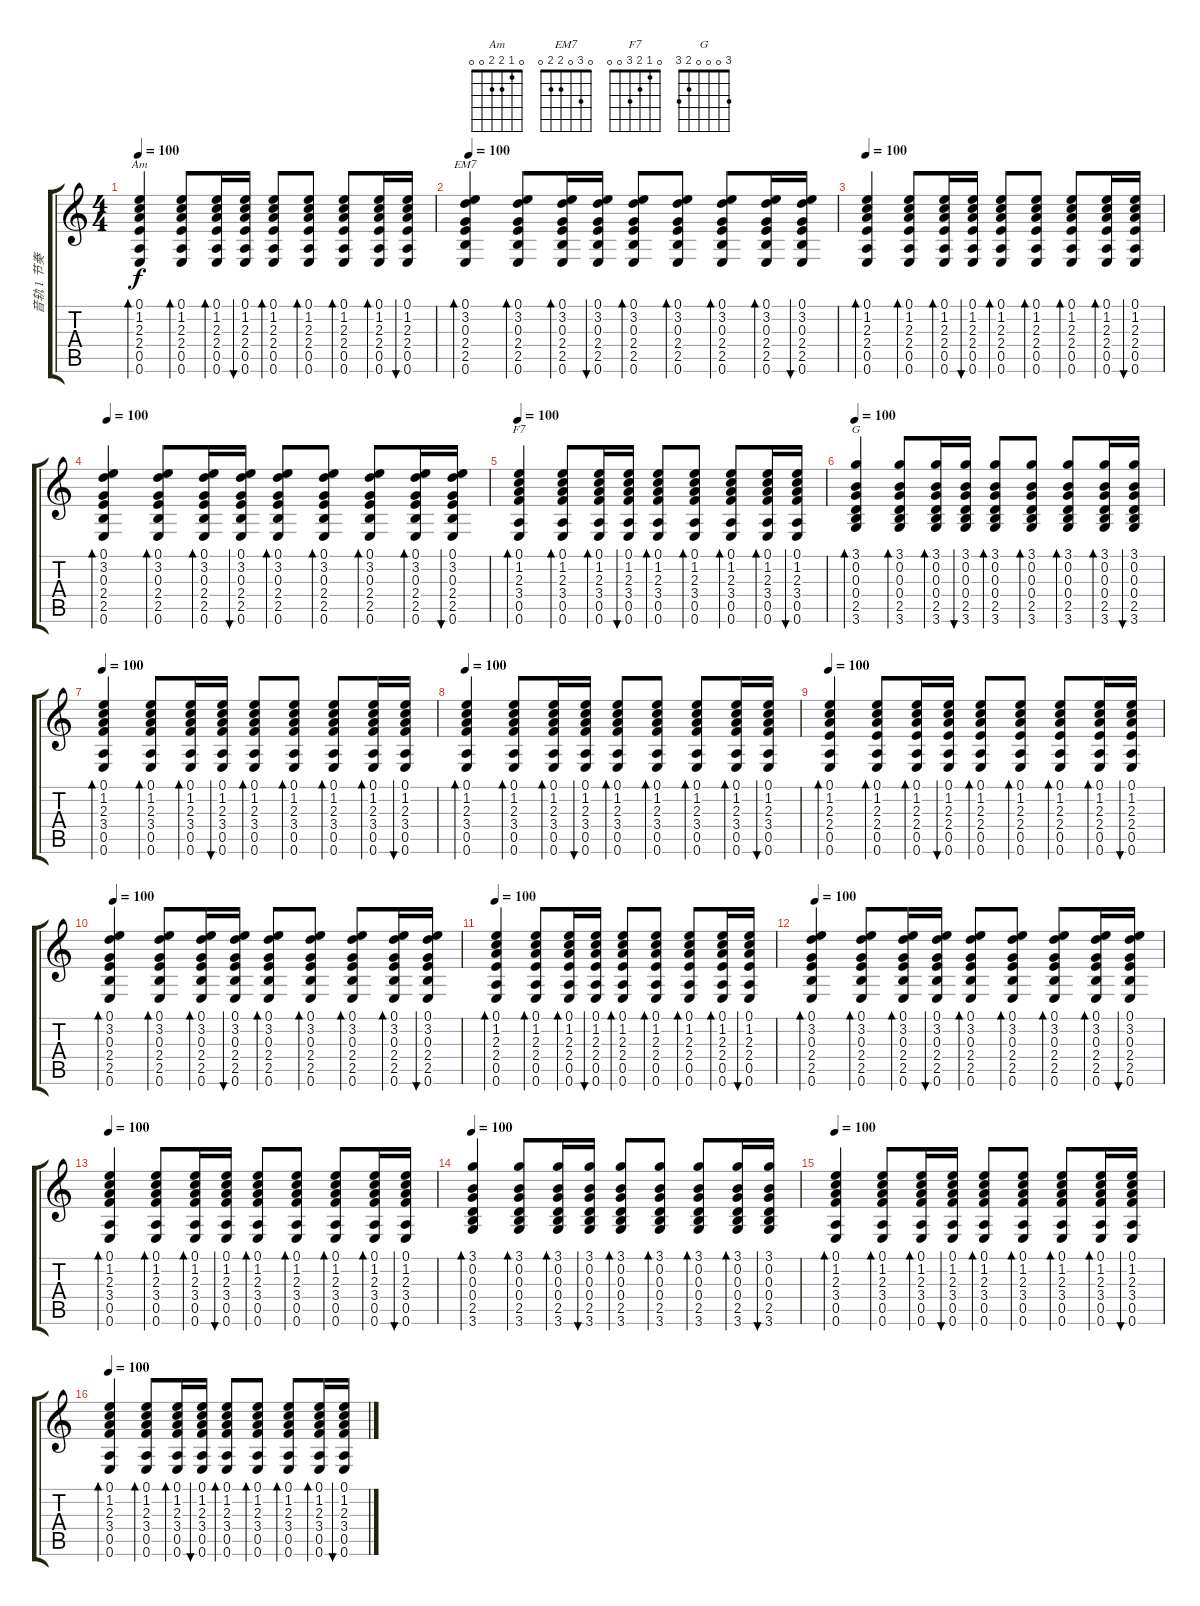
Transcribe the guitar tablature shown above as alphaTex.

\track ("音轨 1 节奏" "音轨 1 节奏") {instrument acousticguitarnylon}
\staff {score tabs}
\tuning (E4 B3 G3 D3 A2 E2) {hide}
\chord ("Am" 0 1 2 2 0 0)
\chord ("EM7" 0 3 0 2 2 0)
\chord ("F7" 0 1 2 3 0 0)
\chord ("G" 3 0 0 0 2 3)
\ts (4 4)
\tempo 100
\clef g2
\ks c
(0.1 1.2 2.3 2.4 0.5 0.6).4{bd 30 ch "Am" dy f} (0.1 1.2 2.3 2.4 0.5 0.6).8{bd 30} (0.1 1.2 2.3 2.4 0.5 0.6).16{bd 30} (0.1 1.2 2.3 2.4 0.5 0.6).16{bu 30} (0.1 1.2 2.3 2.4 0.5 0.6).8{bd 30} (0.1 1.2 2.3 2.4 0.5 0.6).8{bd 30} (0.1 1.2 2.3 2.4 0.5 0.6).8{bd 30} (0.1 1.2 2.3 2.4 0.5 0.6).16{bd 30} (0.1 1.2 2.3 2.4 0.5 0.6).16{bu 30} |
\tempo 100
(0.1 3.2 0.3 2.4 2.5 0.6).4{bd 30 ch "EM7"} (0.1 3.2 0.3 2.4 2.5 0.6).8{bd 30} (0.1 3.2 0.3 2.4 2.5 0.6).16{bd 30} (0.1 3.2 0.3 2.4 2.5 0.6).16{bu 30} (0.1 3.2 0.3 2.4 2.5 0.6).8{bd 30} (0.1 3.2 0.3 2.4 2.5 0.6).8{bd 30} (0.1 3.2 0.3 2.4 2.5 0.6).8{bd 30} (0.1 3.2 0.3 2.4 2.5 0.6).16{bd 30} (0.1 3.2 0.3 2.4 2.5 0.6).16{bu 30} |
\tempo 100
(0.1 1.2 2.3 2.4 0.5 0.6).4{bd 30} (0.1 1.2 2.3 2.4 0.5 0.6).8{bd 30} (0.1 1.2 2.3 2.4 0.5 0.6).16{bd 30} (0.1 1.2 2.3 2.4 0.5 0.6).16{bu 30} (0.1 1.2 2.3 2.4 0.5 0.6).8{bd 30} (0.1 1.2 2.3 2.4 0.5 0.6).8{bd 30} (0.1 1.2 2.3 2.4 0.5 0.6).8{bd 30} (0.1 1.2 2.3 2.4 0.5 0.6).16{bd 30} (0.1 1.2 2.3 2.4 0.5 0.6).16{bu 30} |
\tempo 100
(0.1 3.2 0.3 2.4 2.5 0.6).4{bd 30} (0.1 3.2 0.3 2.4 2.5 0.6).8{bd 30} (0.1 3.2 0.3 2.4 2.5 0.6).16{bd 30} (0.1 3.2 0.3 2.4 2.5 0.6).16{bu 30} (0.1 3.2 0.3 2.4 2.5 0.6).8{bd 30} (0.1 3.2 0.3 2.4 2.5 0.6).8{bd 30} (0.1 3.2 0.3 2.4 2.5 0.6).8{bd 30} (0.1 3.2 0.3 2.4 2.5 0.6).16{bd 30} (0.1 3.2 0.3 2.4 2.5 0.6).16{bu 30} |
\tempo 100
(0.1 1.2 2.3 3.4 0.5 0.6).4{bd 30 ch "F7"} (0.1 1.2 2.3 3.4 0.5 0.6).8{bd 30} (0.1 1.2 2.3 3.4 0.5 0.6).16{bd 30} (0.1 1.2 2.3 3.4 0.5 0.6).16{bu 30} (0.1 1.2 2.3 3.4 0.5 0.6).8{bd 30} (0.1 1.2 2.3 3.4 0.5 0.6).8{bd 30} (0.1 1.2 2.3 3.4 0.5 0.6).8{bd 30} (0.1 1.2 2.3 3.4 0.5 0.6).16{bd 30} (0.1 1.2 2.3 3.4 0.5 0.6).16{bu 30} |
\tempo 100
(3.1 0.2 0.3 0.4 2.5 3.6).4{bd 30 ch "G"} (3.1 0.2 0.3 0.4 2.5 3.6).8{bd 30} (3.1 0.2 0.3 0.4 2.5 3.6).16{bd 30} (3.1 0.2 0.3 0.4 2.5 3.6).16{bu 30} (3.1 0.2 0.3 0.4 2.5 3.6).8{bd 30} (3.1 0.2 0.3 0.4 2.5 3.6).8{bd 30} (3.1 0.2 0.3 0.4 2.5 3.6).8{bd 30} (3.1 0.2 0.3 0.4 2.5 3.6).16{bd 30} (3.1 0.2 0.3 0.4 2.5 3.6).16{bu 30} |
\tempo 100
(0.1 1.2 2.3 3.4 0.5 0.6).4{bd 30} (0.1 1.2 2.3 3.4 0.5 0.6).8{bd 30} (0.1 1.2 2.3 3.4 0.5 0.6).16{bd 30} (0.1 1.2 2.3 3.4 0.5 0.6).16{bu 30} (0.1 1.2 2.3 3.4 0.5 0.6).8{bd 30} (0.1 1.2 2.3 3.4 0.5 0.6).8{bd 30} (0.1 1.2 2.3 3.4 0.5 0.6).8{bd 30} (0.1 1.2 2.3 3.4 0.5 0.6).16{bd 30} (0.1 1.2 2.3 3.4 0.5 0.6).16{bu 30} |
\tempo 100
(0.1 1.2 2.3 3.4 0.5 0.6).4{bd 30} (0.1 1.2 2.3 3.4 0.5 0.6).8{bd 30} (0.1 1.2 2.3 3.4 0.5 0.6).16{bd 30} (0.1 1.2 2.3 3.4 0.5 0.6).16{bu 30} (0.1 1.2 2.3 3.4 0.5 0.6).8{bd 30} (0.1 1.2 2.3 3.4 0.5 0.6).8{bd 30} (0.1 1.2 2.3 3.4 0.5 0.6).8{bd 30} (0.1 1.2 2.3 3.4 0.5 0.6).16{bd 30} (0.1 1.2 2.3 3.4 0.5 0.6).16{bu 30} |
\tempo 100
(0.1 1.2 2.3 2.4 0.5 0.6).4{bd 30} (0.1 1.2 2.3 2.4 0.5 0.6).8{bd 30} (0.1 1.2 2.3 2.4 0.5 0.6).16{bd 30} (0.1 1.2 2.3 2.4 0.5 0.6).16{bu 30} (0.1 1.2 2.3 2.4 0.5 0.6).8{bd 30} (0.1 1.2 2.3 2.4 0.5 0.6).8{bd 30} (0.1 1.2 2.3 2.4 0.5 0.6).8{bd 30} (0.1 1.2 2.3 2.4 0.5 0.6).16{bd 30} (0.1 1.2 2.3 2.4 0.5 0.6).16{bu 30} |
\tempo 100
(0.1 3.2 0.3 2.4 2.5 0.6).4{bd 30} (0.1 3.2 0.3 2.4 2.5 0.6).8{bd 30} (0.1 3.2 0.3 2.4 2.5 0.6).16{bd 30} (0.1 3.2 0.3 2.4 2.5 0.6).16{bu 30} (0.1 3.2 0.3 2.4 2.5 0.6).8{bd 30} (0.1 3.2 0.3 2.4 2.5 0.6).8{bd 30} (0.1 3.2 0.3 2.4 2.5 0.6).8{bd 30} (0.1 3.2 0.3 2.4 2.5 0.6).16{bd 30} (0.1 3.2 0.3 2.4 2.5 0.6).16{bu 30} |
\tempo 100
(0.1 1.2 2.3 2.4 0.5 0.6).4{bd 30} (0.1 1.2 2.3 2.4 0.5 0.6).8{bd 30} (0.1 1.2 2.3 2.4 0.5 0.6).16{bd 30} (0.1 1.2 2.3 2.4 0.5 0.6).16{bu 30} (0.1 1.2 2.3 2.4 0.5 0.6).8{bd 30} (0.1 1.2 2.3 2.4 0.5 0.6).8{bd 30} (0.1 1.2 2.3 2.4 0.5 0.6).8{bd 30} (0.1 1.2 2.3 2.4 0.5 0.6).16{bd 30} (0.1 1.2 2.3 2.4 0.5 0.6).16{bu 30} |
\tempo 100
(0.1 3.2 0.3 2.4 2.5 0.6).4{bd 30} (0.1 3.2 0.3 2.4 2.5 0.6).8{bd 30} (0.1 3.2 0.3 2.4 2.5 0.6).16{bd 30} (0.1 3.2 0.3 2.4 2.5 0.6).16{bu 30} (0.1 3.2 0.3 2.4 2.5 0.6).8{bd 30} (0.1 3.2 0.3 2.4 2.5 0.6).8{bd 30} (0.1 3.2 0.3 2.4 2.5 0.6).8{bd 30} (0.1 3.2 0.3 2.4 2.5 0.6).16{bd 30} (0.1 3.2 0.3 2.4 2.5 0.6).16{bu 30} |
\tempo 100
(0.1 1.2 2.3 3.4 0.5 0.6).4{bd 30} (0.1 1.2 2.3 3.4 0.5 0.6).8{bd 30} (0.1 1.2 2.3 3.4 0.5 0.6).16{bd 30} (0.1 1.2 2.3 3.4 0.5 0.6).16{bu 30} (0.1 1.2 2.3 3.4 0.5 0.6).8{bd 30} (0.1 1.2 2.3 3.4 0.5 0.6).8{bd 30} (0.1 1.2 2.3 3.4 0.5 0.6).8{bd 30} (0.1 1.2 2.3 3.4 0.5 0.6).16{bd 30} (0.1 1.2 2.3 3.4 0.5 0.6).16{bu 30} |
\tempo 100
(3.1 0.2 0.3 0.4 2.5 3.6).4{bd 30} (3.1 0.2 0.3 0.4 2.5 3.6).8{bd 30} (3.1 0.2 0.3 0.4 2.5 3.6).16{bd 30} (3.1 0.2 0.3 0.4 2.5 3.6).16{bu 30} (3.1 0.2 0.3 0.4 2.5 3.6).8{bd 30} (3.1 0.2 0.3 0.4 2.5 3.6).8{bd 30} (3.1 0.2 0.3 0.4 2.5 3.6).8{bd 30} (3.1 0.2 0.3 0.4 2.5 3.6).16{bd 30} (3.1 0.2 0.3 0.4 2.5 3.6).16{bu 30} |
\tempo 100
(0.1 1.2 2.3 3.4 0.5 0.6).4{bd 30} (0.1 1.2 2.3 3.4 0.5 0.6).8{bd 30} (0.1 1.2 2.3 3.4 0.5 0.6).16{bd 30} (0.1 1.2 2.3 3.4 0.5 0.6).16{bu 30} (0.1 1.2 2.3 3.4 0.5 0.6).8{bd 30} (0.1 1.2 2.3 3.4 0.5 0.6).8{bd 30} (0.1 1.2 2.3 3.4 0.5 0.6).8{bd 30} (0.1 1.2 2.3 3.4 0.5 0.6).16{bd 30} (0.1 1.2 2.3 3.4 0.5 0.6).16{bu 30} |
\tempo 100
(0.1 1.2 2.3 3.4 0.5 0.6).4{bd 30} (0.1 1.2 2.3 3.4 0.5 0.6).8{bd 30} (0.1 1.2 2.3 3.4 0.5 0.6).16{bd 30} (0.1 1.2 2.3 3.4 0.5 0.6).16{bu 30} (0.1 1.2 2.3 3.4 0.5 0.6).8{bd 30} (0.1 1.2 2.3 3.4 0.5 0.6).8{bd 30} (0.1 1.2 2.3 3.4 0.5 0.6).8{bd 30} (0.1 1.2 2.3 3.4 0.5 0.6).16{bd 30} (0.1 1.2 2.3 3.4 0.5 0.6).16{bu 30}
